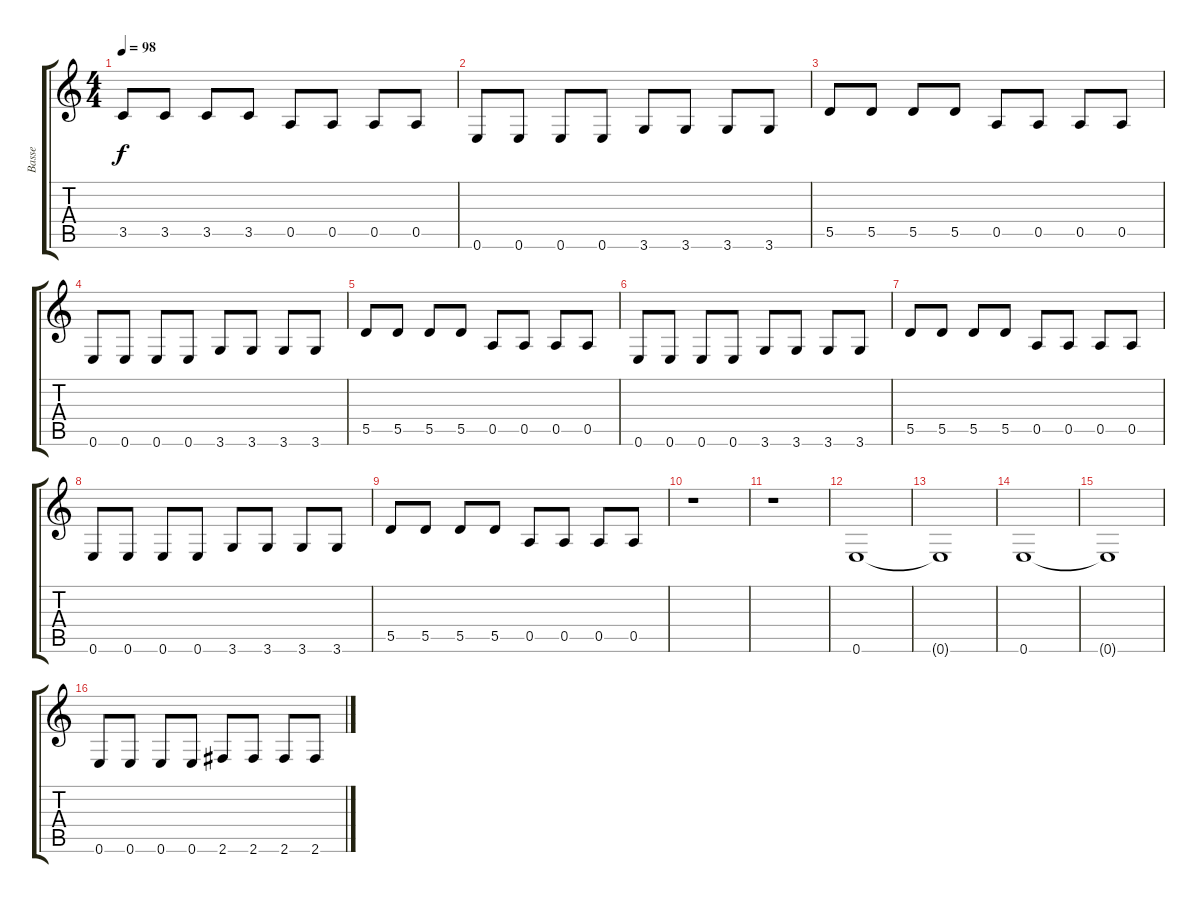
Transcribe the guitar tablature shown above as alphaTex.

\track ("Basse" "Basse") {instrument electricbassfinger}
\staff {score tabs}
\tuning (E4 B3 G3 D3 A2 E2) {hide}
\ts (4 4)
\tempo 98
\clef g2
\ks c
3.5.8{dy f} 3.5.8 3.5.8 3.5.8 0.5.8 0.5.8 0.5.8 0.5.8 |
0.6.8 0.6.8 0.6.8 0.6.8 3.6.8 3.6.8 3.6.8 3.6.8 |
5.5.8 5.5.8 5.5.8 5.5.8 0.5.8 0.5.8 0.5.8 0.5.8 |
0.6.8 0.6.8 0.6.8 0.6.8 3.6.8 3.6.8 3.6.8 3.6.8 |
5.5.8 5.5.8 5.5.8 5.5.8 0.5.8 0.5.8 0.5.8 0.5.8 |
0.6.8 0.6.8 0.6.8 0.6.8 3.6.8 3.6.8 3.6.8 3.6.8 |
5.5.8 5.5.8 5.5.8 5.5.8 0.5.8 0.5.8 0.5.8 0.5.8 |
0.6.8 0.6.8 0.6.8 0.6.8 3.6.8 3.6.8 3.6.8 3.6.8 |
5.5.8 5.5.8 5.5.8 5.5.8 0.5.8 0.5.8 0.5.8 0.5.8 |
r.1 |
r.1 |
0.6.1 |
0.6{t}.1 |
0.6.1 |
0.6{t}.1 |
0.6.8 0.6.8 0.6.8 0.6.8 2.6.8 2.6.8 2.6.8 2.6.8
